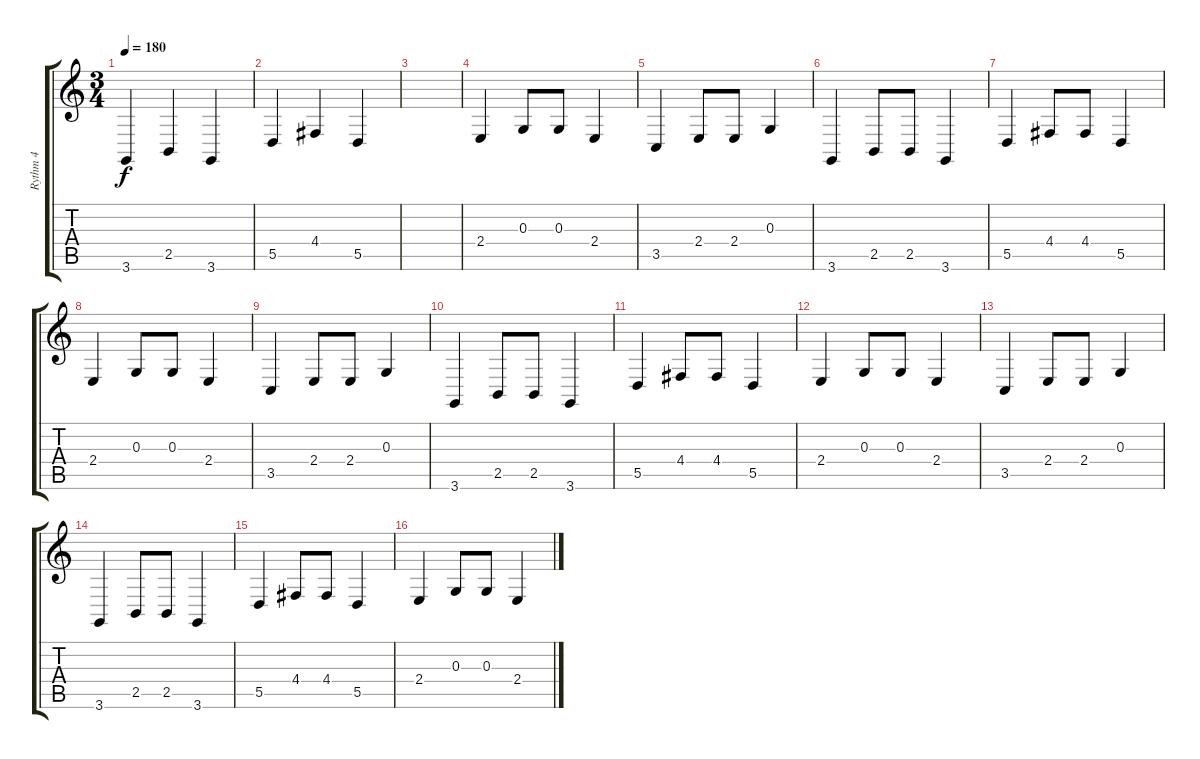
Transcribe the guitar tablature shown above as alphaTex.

\track ("Rythm 4" "Rythm 4") {instrument altosax}
\staff {score tabs}
\tuning (E4 B3 G3 D3 A2 E2) {hide}
\ts (3 4)
\tempo 180
\clef g2
\ks c
3.6.4{dy f} 2.5.4 3.6.4 |
5.5.4 4.4.4 5.5.4 |
|
2.4.4 0.3.8 0.3.8 2.4.4 |
3.5.4 2.4.8 2.4.8 0.3.4 |
3.6.4 2.5.8 2.5.8 3.6.4 |
5.5.4 4.4.8 4.4.8 5.5.4 |
2.4.4 0.3.8 0.3.8 2.4.4 |
3.5.4 2.4.8 2.4.8 0.3.4 |
3.6.4 2.5.8 2.5.8 3.6.4 |
5.5.4 4.4.8 4.4.8 5.5.4 |
2.4.4 0.3.8 0.3.8 2.4.4 |
3.5.4 2.4.8 2.4.8 0.3.4 |
3.6.4 2.5.8 2.5.8 3.6.4 |
5.5.4 4.4.8 4.4.8 5.5.4 |
2.4.4 0.3.8 0.3.8 2.4.4
